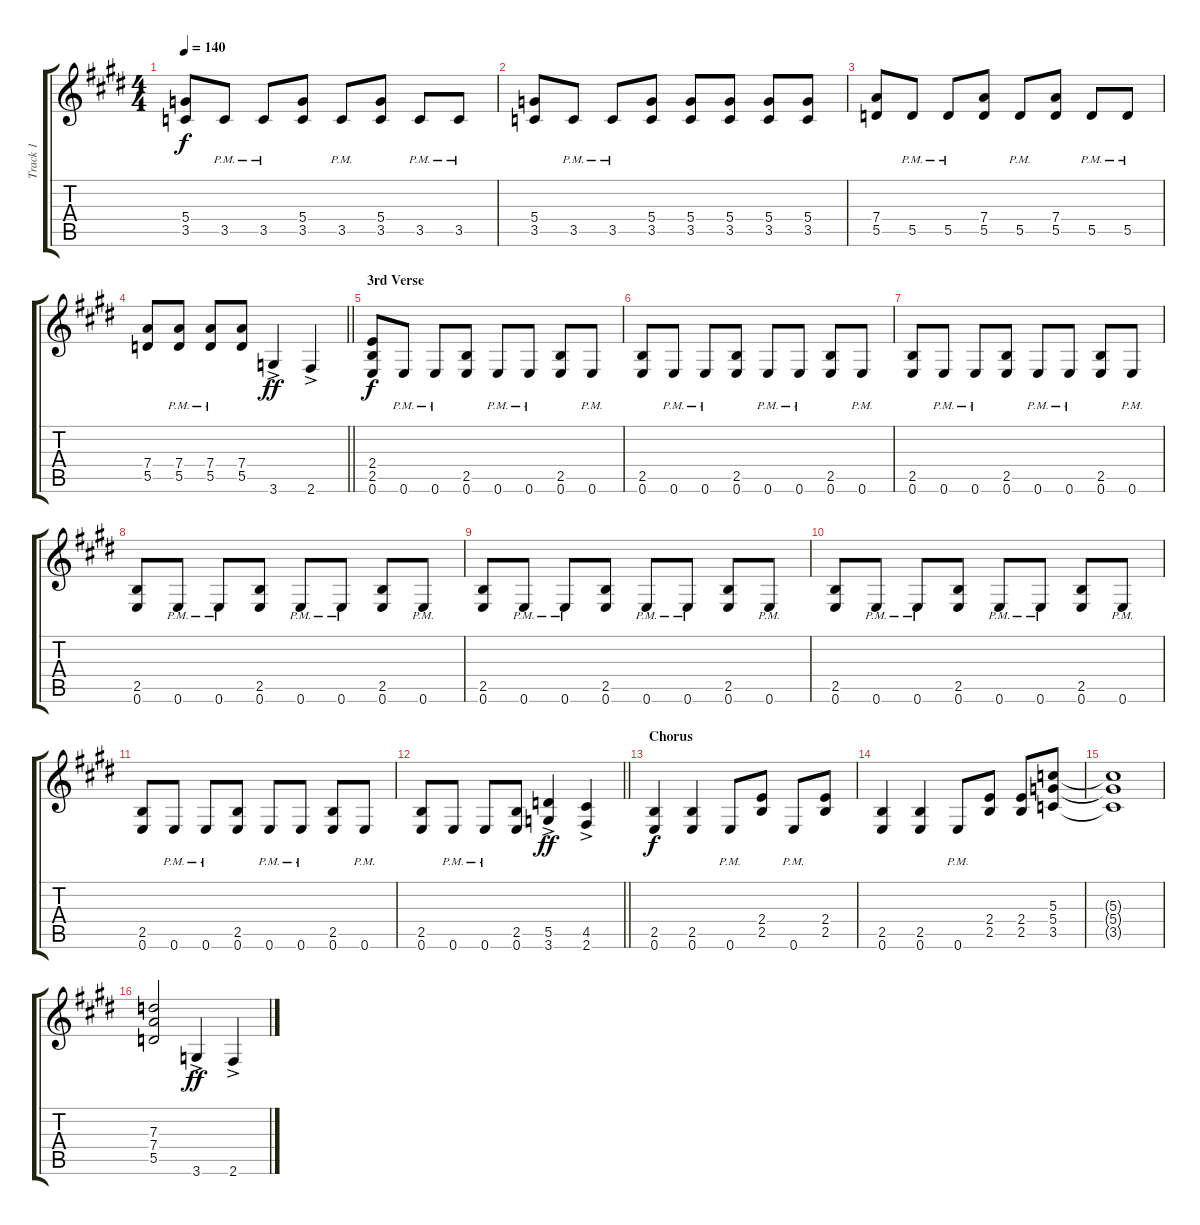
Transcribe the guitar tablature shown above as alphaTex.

\track ("Track 1" "Track 1") {instrument distortionguitar}
\staff {score tabs}
\tuning (E4 B3 G3 D3 A2 E2) {hide}
\ts (4 4)
\tempo 140
\clef g2
\ks e
(5.4 3.5).8{dy f} 3.5{pm}.8 3.5{pm}.8 (5.4 3.5).8 3.5{pm}.8 (5.4 3.5).8 3.5{pm}.8 3.5{pm}.8 |
(5.4 3.5).8 3.5{pm}.8 3.5{pm}.8 (5.4 3.5).8 (5.4 3.5).8 (5.4 3.5).8 (5.4 3.5).8 (5.4 3.5).8 |
(7.4 5.5).8 5.5{pm}.8 5.5{pm}.8 (7.4 5.5).8 5.5{pm}.8 (7.4 5.5).8 5.5{pm}.8 5.5{pm}.8 |
\barLineRight lightlight
(7.4 5.5).8 (7.4 5.5{pm}).8 (7.4 5.5{pm}).8 (7.4 5.5).8 3.6{ac}.4{dy ff} 2.6{ac}.4 |
\section ("" "3rd Verse")
(2.4 2.5 0.6).8{dy f} 0.6{pm}.8 0.6{pm}.8 (2.5 0.6).8 0.6{pm}.8 0.6{pm}.8 (2.5 0.6).8 0.6{pm}.8 |
(2.5 0.6).8 0.6{pm}.8 0.6{pm}.8 (2.5 0.6).8 0.6{pm}.8 0.6{pm}.8 (2.5 0.6).8 0.6{pm}.8 |
(2.5 0.6).8 0.6{pm}.8 0.6{pm}.8 (2.5 0.6).8 0.6{pm}.8 0.6{pm}.8 (2.5 0.6).8 0.6{pm}.8 |
(2.5 0.6).8 0.6{pm}.8 0.6{pm}.8 (2.5 0.6).8 0.6{pm}.8 0.6{pm}.8 (2.5 0.6).8 0.6{pm}.8 |
(2.5 0.6).8 0.6{pm}.8 0.6{pm}.8 (2.5 0.6).8 0.6{pm}.8 0.6{pm}.8 (2.5 0.6).8 0.6{pm}.8 |
(2.5 0.6).8 0.6{pm}.8 0.6{pm}.8 (2.5 0.6).8 0.6{pm}.8 0.6{pm}.8 (2.5 0.6).8 0.6{pm}.8 |
(2.5 0.6).8 0.6{pm}.8 0.6{pm}.8 (2.5 0.6).8 0.6{pm}.8 0.6{pm}.8 (2.5 0.6).8 0.6{pm}.8 |
\barLineRight lightlight
(2.5 0.6).8 0.6{pm}.8 0.6{pm}.8 (2.5 0.6).8 (5.5 3.6{ac}).4{dy ff} (4.5{ac} 2.6).4 |
\section ("" "Chorus")
(2.5 0.6).4{dy f} (2.5 0.6).4 0.6{pm}.8 (2.4 2.5).8 0.6{pm}.8 (2.4 2.5).8 |
(2.5 0.6).4 (2.5 0.6).4 0.6{pm}.8 (2.4 2.5).8 (2.4 2.5).8 (5.3 5.4 3.5).8 |
(5.3{t} 5.4{t} 3.5{t}).1 |
(7.3 7.4 5.5).2 3.6{ac}.4{dy ff} 2.6{ac}.4
